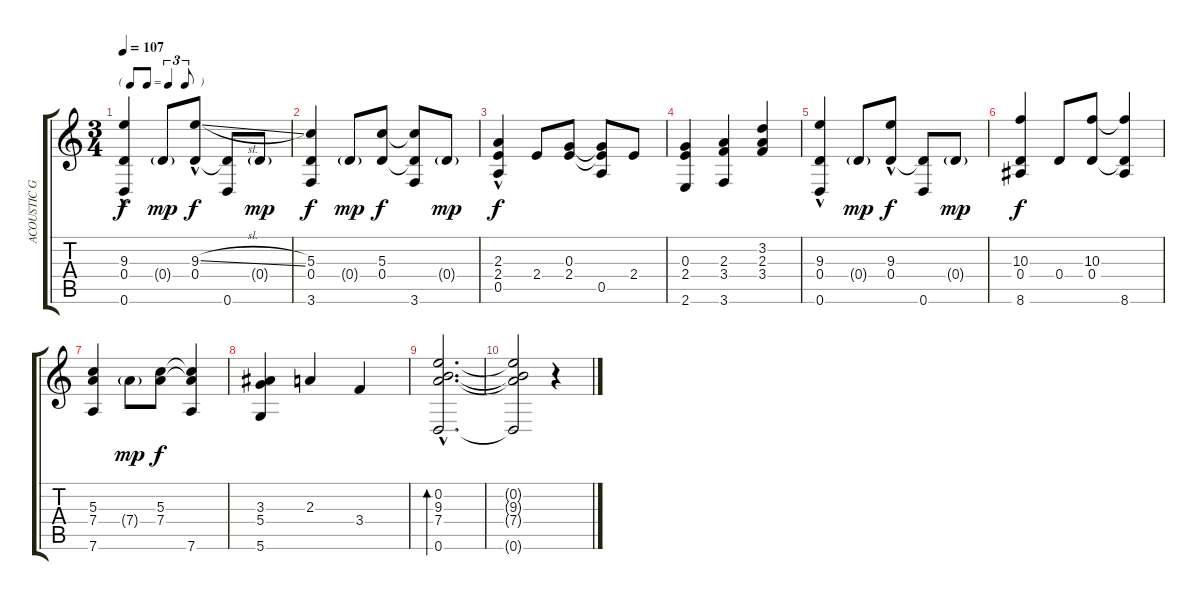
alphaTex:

\track ("ACOUSTIC GUITAR (CARMEN)" "ACOUSTIC G") {instrument acousticguitarnylon}
\staff {score tabs}
\tuning (E4 B3 G3 D3 A2 D2) {hide}
\ts (3 4)
\tf triplet8th
\tempo 107
\clef g2
\ks c
(9.3{hac} 0.4 0.6{hac}).4{dy f} 0.4{g}.8{dy mp} (9.3{sl hac} 0.4).8{dy f} (0.4{t} 0.6).8 0.4{g}.8{dy mp} |
(5.3 0.4 3.6).4{dy f} 0.4{g}.8{dy mp} (5.3 0.4).8{dy f} (5.3{t} 0.4{t} 3.6).8 0.4{g}.8{dy mp} |
(2.3 2.4 0.5{hac}).4{dy f} 2.4.8 (0.3 2.4).8 (0.3{t} 2.4{t} 0.5).8 2.4.8 |
(0.3 2.4 2.6).4 (2.3 3.4 3.6).4 (3.2 2.3 3.4).4 |
(9.3{hac} 0.4 0.6{hac}).4 0.4{g}.8{dy mp} (9.3{hac} 0.4).8{dy f} (0.4{t} 0.6).8 0.4{g}.8{dy mp} |
(10.3 0.4 8.6).4{dy f} 0.4.8 (10.3 0.4).8 (10.3{t} 0.4{t} 8.6).4 |
(5.3 7.4 7.6).4 7.4{g}.8{dy mp} (5.3 7.4).8{dy f} (5.3{t} 7.4{t} 7.6).4 |
(3.3 5.4 5.6).4 2.3.4 3.4.4 |
(0.2{hac} 9.3{hac} 7.4{hac} 0.6{hac}).2{d bd 480} |
(0.2{t} 9.3{t} 7.4{t} 0.6{t}).2 r.4
